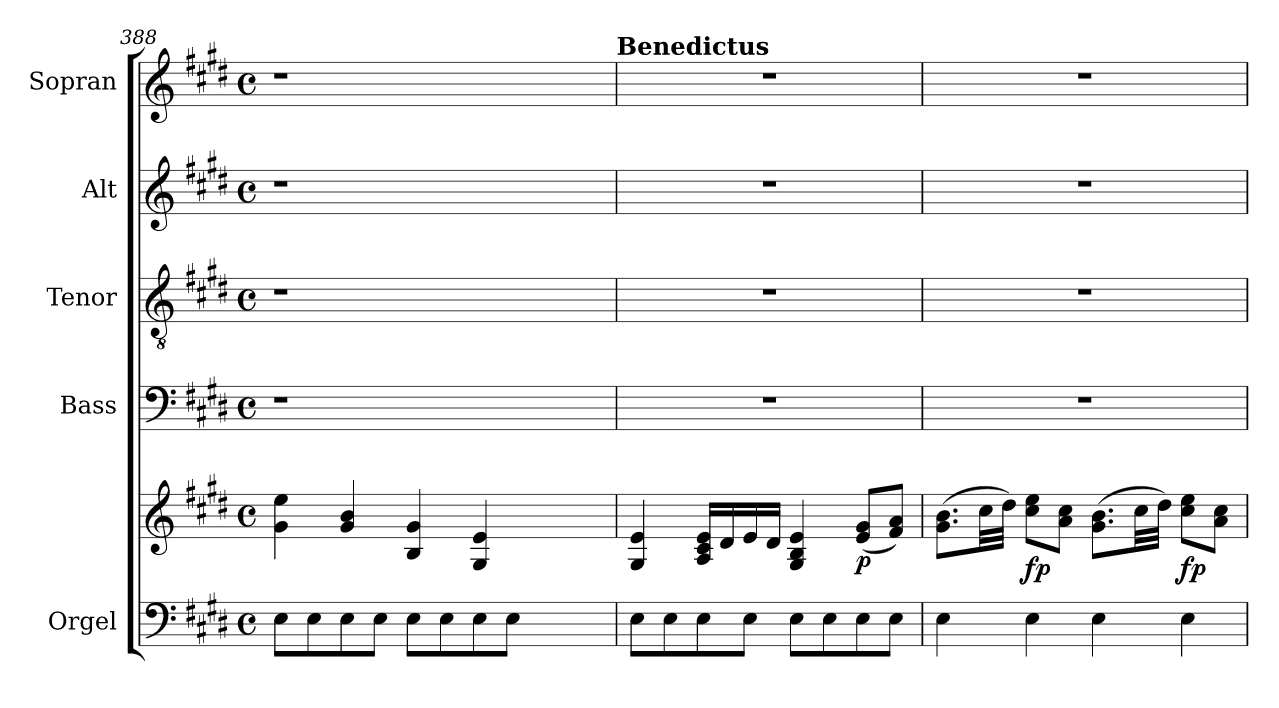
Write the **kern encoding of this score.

**kern	**kern	**dynam	**kern	**kern	**kern	**kern
*part5	*part5	*part5	*part4	*part3	*part2	*part1
*staff6	*staff5	*staff5/6	*staff4	*staff3	*staff2	*staff1
*I"Orgel	*	*	*I"Bass	*I"Tenor	*I"Alt	*I"Sopran
*I'Org.	*	*	*I'B.	*I'T.	*I'A.	*I'S.
*clefF4	*clefG2	*	*clefF4	*clefGv2	*clefG2	*clefG2
*k[f#c#g#d#]	*k[f#c#g#d#]	*	*k[f#c#g#d#]	*k[f#c#g#d#]	*k[f#c#g#d#]	*k[f#c#g#d#]
*E:	*E:	*	*E:	*E:	*E:	*E:
*M4/4	*M4/4	*	*M4/4	*M4/4	*M4/4	*M4/4
*met(c)	*met(c)	*	*met(c)	*met(c)	*met(c)	*met(c)
=388	=388	=388	=388	=388	=388	=388
8E\L	4g#\ 4ee\	.	1r	1r	1r	1r
8E\	.	.	.	.	.	.
8E\	4g#/ 4b/	.	.	.	.	.
8E\J	.	.	.	.	.	.
8E\L	4B/ 4g#/	.	.	.	.	.
8E\	.	.	.	.	.	.
8E\	4G#/ 4e/	.	.	.	.	.
8E\J	.	.	.	.	.	.
2ryy	2ryy	.	2ryy	2ryy	2ryy	2ryy
!	!	!	!	!	!	!LO:TX:a:B:t=Benedictus
=389	=389	=389	=389	=389	=389	=389
8E\L	4G#/ 4e/	.	1r	1r	1r	1r
8E\	.	.	.	.	.	.
8E\	16A/ 16c#/ 16e/LL	.	.	.	.	.
.	16d#/	.	.	.	.	.
8E\J	16e/	.	.	.	.	.
.	16d#/JJ	.	.	.	.	.
8E\L	4G#/ 4B/ 4e/	.	.	.	.	.
8E\	.	.	.	.	.	.
!	!	!LO:DY:b	!	!	!	!
8E\	(<8e/ 8g#/L	p	.	.	.	.
8E\J	8f#/ 8a/J)	.	.	.	.	.
=390	=390	=390	=390	=390	=390	=390
4E\	(>8.g#\ 8.b\L	.	1r	1r	1r	1r
.	32cc#\LL	.	.	.	.	.
.	32dd#\JJJ)	.	.	.	.	.
!	!	!LO:DY:b	!	!	!	!
4E\	8cc#\ 8ee\L	fp	.	.	.	.
.	8a\ 8cc#\J	.	.	.	.	.
4E\	(>8.g#\ 8.b\L	.	.	.	.	.
.	32cc#\LL	.	.	.	.	.
.	32dd#\JJJ)	.	.	.	.	.
!	!	!LO:DY:b	!	!	!	!
4E\	8cc#\ 8ee\L	fp	.	.	.	.
.	8a\ 8cc#\J	.	.	.	.	.
=	=	=	=	=	=	=
*-	*-	*-	*-	*-	*-	*-
